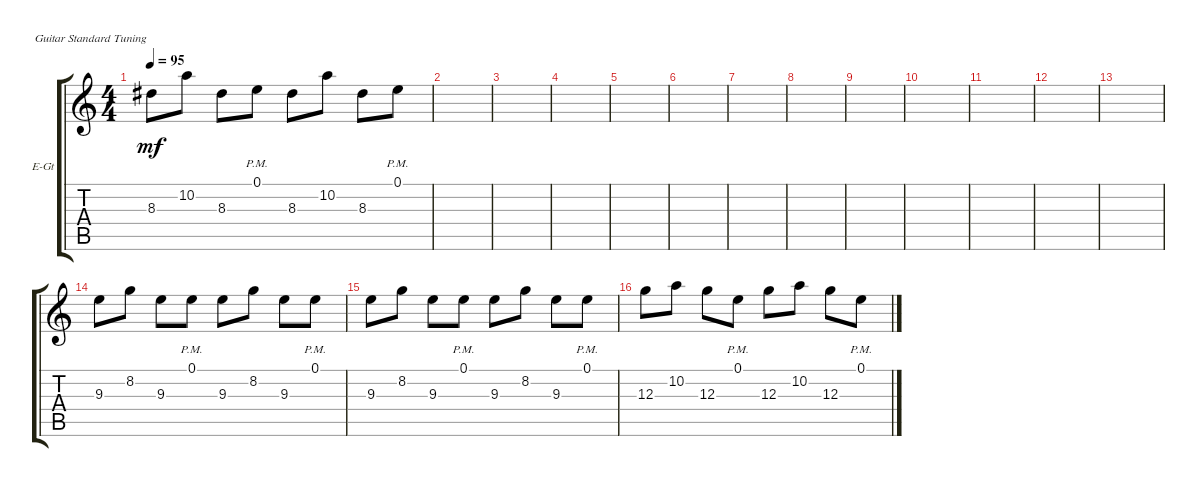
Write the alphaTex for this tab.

\bracketExtendMode groupsimilarinstruments
\firstSystemTrackNameOrientation horizontal
\otherSystemsTrackNameOrientation horizontal
\track ("Electric Guitar" "E-Gt") {instrument distortionguitar}
\staff {score tabs}
\tuning (E4 B3 G3 D3 A2 E2)
\ts (4 4)
\tempo 95
\clef g2
\scale
0.333333
\ks c
8.3.8{dy mf} 10.2.8 8.3.8 0.1{pm}.8 8.3.8 10.2.8 8.3.8 0.1{pm}.8 |
\scale
0.333333 |
\scale
0.333333 |
\scale
0.333333 |
\scale
0.333333 |
\scale
0.333333 |
\scale
0.333333 |
|
|
|
|
|
|
9.3.8 8.2.8 9.3.8 0.1{pm}.8 9.3.8 8.2.8 9.3.8 0.1{pm}.8 |
9.3.8 8.2.8 9.3.8 0.1{pm}.8 9.3.8 8.2.8 9.3.8 0.1{pm}.8 |
12.3.8 10.2.8 12.3.8 0.1{pm}.8 12.3.8 10.2.8 12.3.8 0.1{pm}.8
